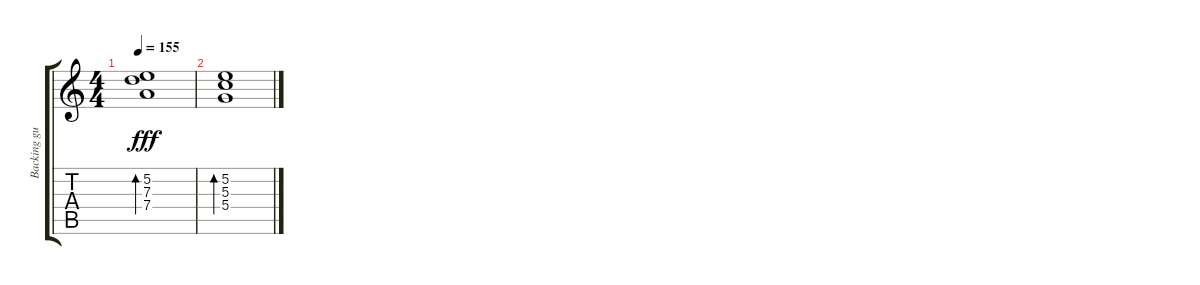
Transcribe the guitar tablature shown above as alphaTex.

\track ("Backing guitar" "Backing gu") {instrument overdrivenguitar}
\staff {score tabs}
\tuning (E4 B3 G3 D3 A2 D2) {hide}
\ts (4 4)
\tempo 155
\clef g2
\ks c
(5.2 7.3 7.4).1{bd 480 dy fff} |
(5.2 5.3 5.4).1{bd 480}
